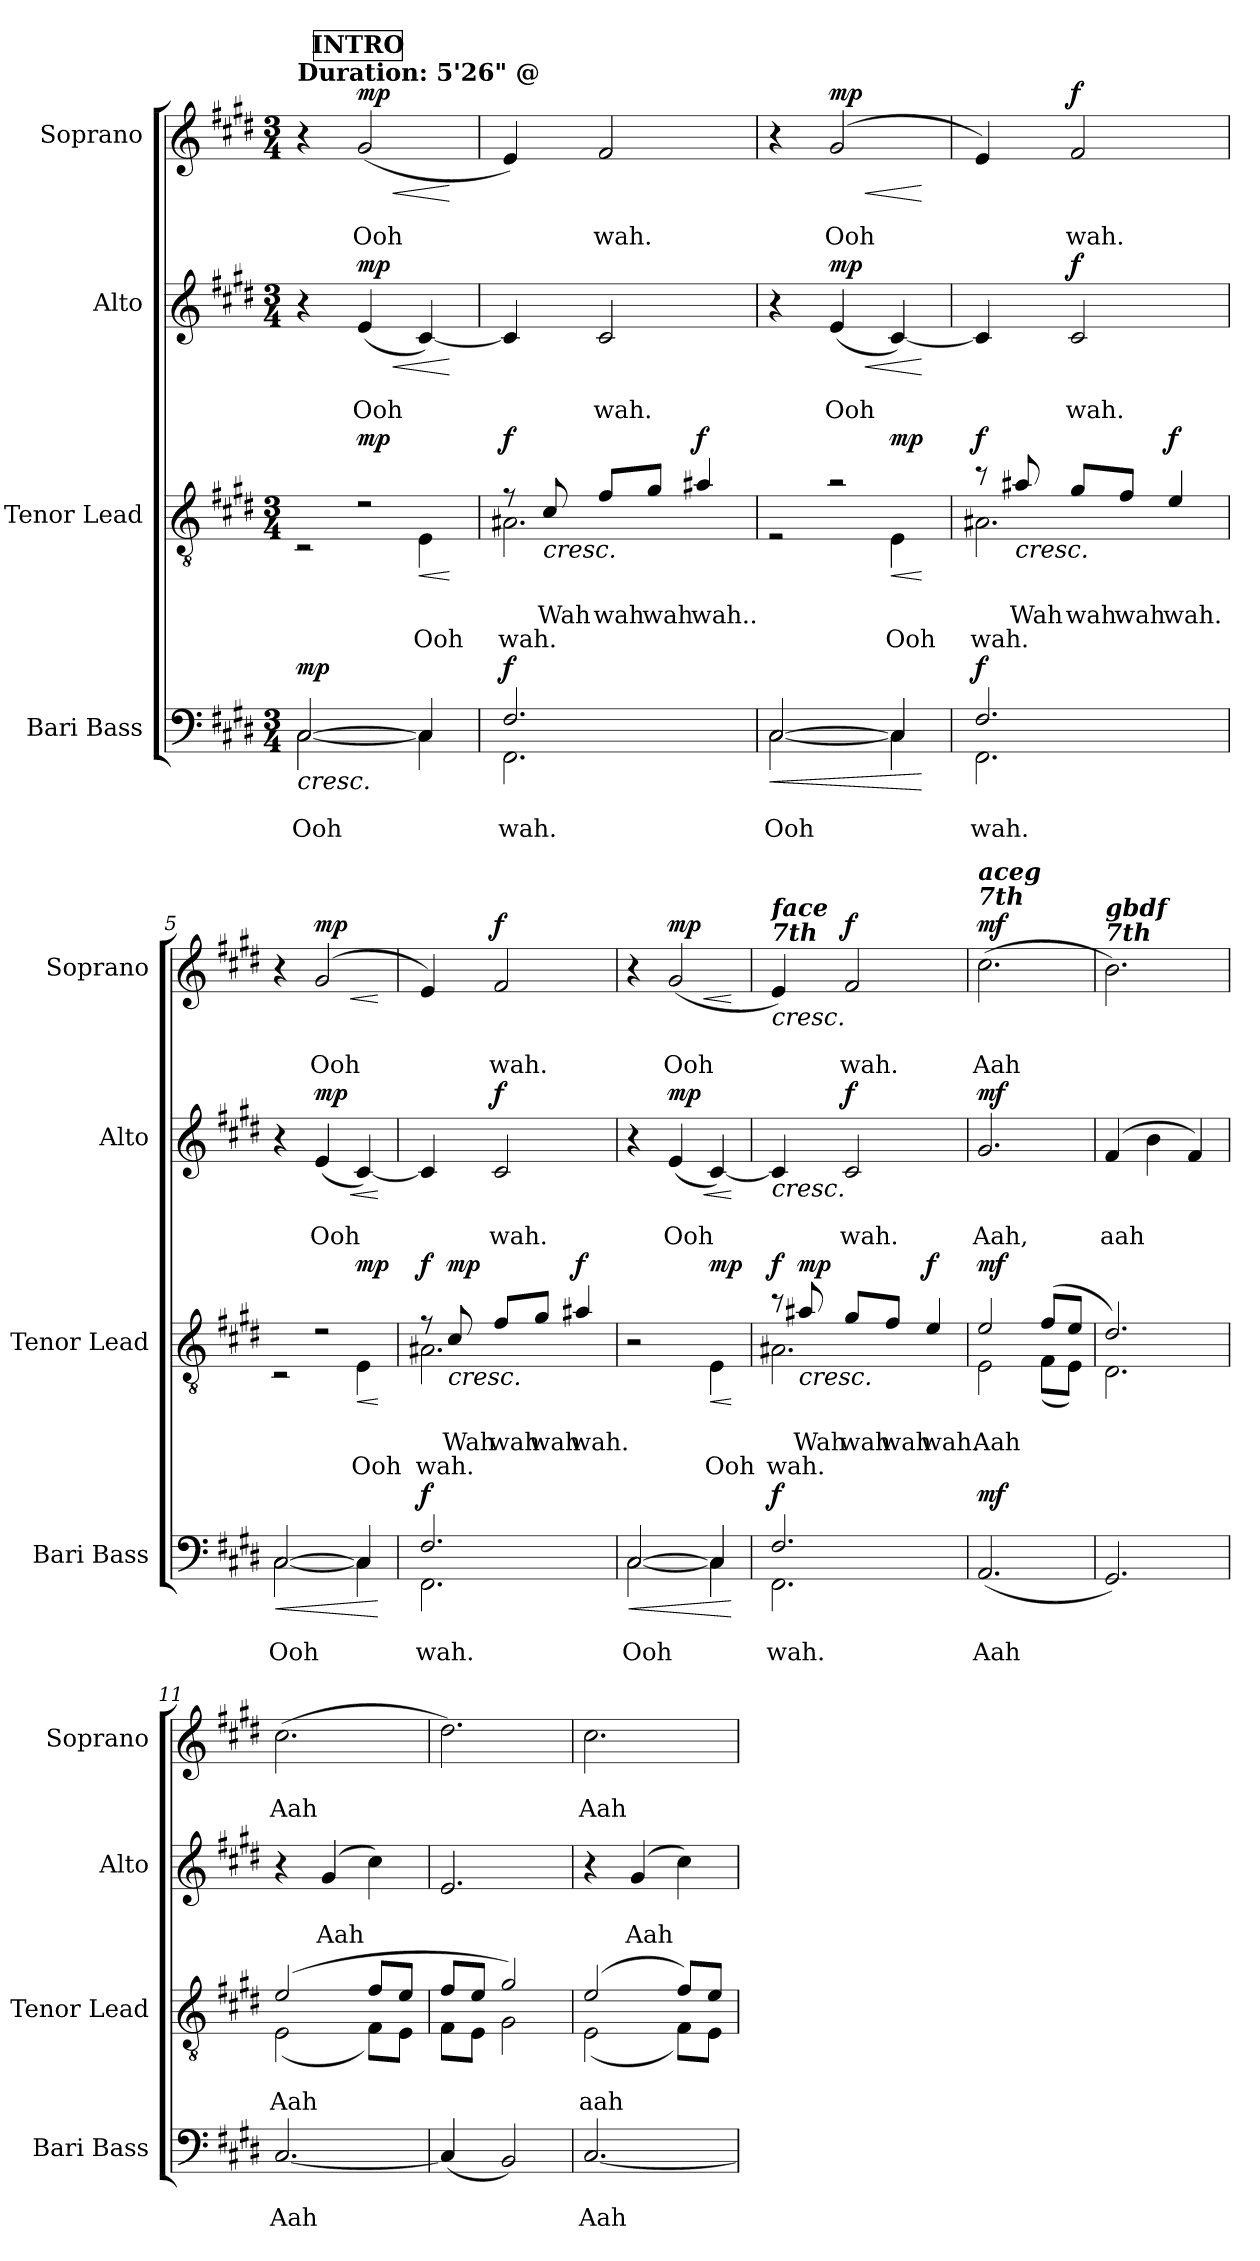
**kern	**text	**text	**dynam	**kern	**text	**text	**text	**dynam	**kern	**text	**text	**dynam	**kern	**text	**text	**dynam
*part4	*part4	*part4	*part4	*part3	*part3	*part3	*part3	*part3	*part2	*part2	*part2	*part2	*part1	*part1	*part1	*part1
*staff4	*staff4	*staff4	*staff4	*staff3	*staff3	*staff3	*staff3	*staff3	*staff2	*staff2	*staff2	*staff2	*staff1	*staff1	*staff1	*staff1
*I"Bari Bass	*	*	*	*I"Tenor Lead	*	*	*	*	*I"Alto	*	*	*	*I"Soprano	*	*	*
*I'Bari Bass	*	*	*	*I'Tenor  Lead	*	*	*	*	*I'Alto	*	*	*	*I'Soprano	*	*	*
*clefF4	*	*	*	*clefGv2	*	*	*	*	*clefG2	*	*	*	*clefG2	*	*	*
*k[f#c#g#d#]	*	*	*	*k[f#c#g#d#]	*	*	*	*	*k[f#c#g#d#]	*	*	*	*k[f#c#g#d#]	*	*	*
*M3/4	*	*	*	*M3/4	*	*	*	*	*M3/4	*	*	*	*M3/4	*	*	*
*MM100	*	*	*	*MM100	*	*	*	*	*MM100	*	*	*	*MM100	*	*	*
!!LO:REH:place=s1:a:B:fs=14:t=INTRO:qo=1
=1	=1	=1	=1	=1	=1	=1	=1	=1	=1	=1	=1	=1	=1	=1	=1	=1
!	!	!	!	!	!	!	!	!	!	!	!	!	!LO:TX:a:B:t=Duration&colon; 5'26" @	!	!	!
!	!	!LO:LY:b	!LO:HP:b	!	!	!	!	!	!	!	!	!	!	!	!	!
*^	*	*	*	*^	*	*	*	*	*	*	*	*	*	*	*	*
!	!	!	!	!LO:DY:n=1:a	!	!	!	!	!	!	!	!	!	!	!	!	!	!
[2C#/	[2C#\	.	Ooh	< mp	4ryy	2r	.	.	.	.	4r	.	.	.	4r	.	.	.
!	!	!	!	!	!	!	!	!	!	!LO:DY:a	!	!	!LO:LY:b	!LO:HP:b	!	!	!LO:LY:b	!LO:HP:b
!	!	!	!	!	!	!	!	!	!	!	!	!	!	!LO:DY:n=1:a	!	!	!	!LO:DY:n=1:a
.	.	.	.	.	2r	.	.	.	.	mp	(<4e/	.	Ooh	< mp	(<2g#/	.	Ooh	< mp
!	!	!	!	!	!	!	!	!	!LO:LY:b	!LO:HP:b	!	!	!	!	!	!	!	!
4C#/]	4C#\]	.	.	.	.	4E\	.	.	Ooh	<	[4c#/)	.	.	.	.	.	.	.
*v	*v	*	*	*	*	*	*	*	*	*	*	*	*	*	*	*	*	*
*	*	*	*	*v	*v	*	*	*	*	*	*	*	*	*	*	*	*
.	.	.	.	.	.	.	.	[	.	.	.	[	.	.	.	[
=2	=2	=2	=2	=2	=2	=2	=2	=2	=2	=2	=2	=2	=2	=2	=2	=2
!	!	!	!	!	!	!	!	!	!	!	!	!	!LO:TX:a:Bi:t=7th	!	!	!
!	!	!	!	!	!	!	!	!	!	!	!	!	!LO:TX:a:Bi:t=face	!	!	!
!	!	!LO:LY:b	!LO:DY:a	!	!	!	!LO:LY:b	!LO:DY:a	!	!	!	!	!	!	!	!
*^	*	*	*	*^	*	*	*	*	*^	*	*	*	*^	*	*	*
2.F#/	2.FF#\	.	wah.	f	8r	2.A#X\	.	.	wah.	f	4c#/]	4ryy	.	.	.	4e/)	4ryy	.	.	.
!	!	!	!	!	!	!	!	!LO:LY:b	!	!LO:HP:b	!	!	!	!	!	!	!	!	!	!
!	!	!	!	!	!	!	!	!	!	!LO:DY:n=1:a	!	!	!	!	!	!	!	!	!	!
!	!	!	!	!	!	!	!	!	!	!LO:DY:n=2:a	!	!	!	!	!	!	!	!	!	!
.	.	.	.	.	8c#/	.	.	Wah	.	< mf mp	.	.	.	.	.	.	.	.	.	.
!	!	!	!	!	!	!	!	!LO:LY:b	!	!	!	!	!	!LO:LY:b	!LO:DY:a	!	!	!	!LO:LY:b	!
!	!	!	!	!	!	!	!	!	!	!	!	!	!	!	!LO:DY:n=1:a	!	!	!	!	!LO:DY:a
!	!	!	!	!	!	!	!	!	!	!	!	!	!	!	!	!	!	!	!	!LO:DY:n=1:a
.	.	.	.	.	8f#/L	.	.	wah	.	.	2c#/	4c#/yy	.	wah.	mf mf	2f#/	4f#/yy	.	wah.	mf f
!	!	!	!	!	!	!	!	!LO:LY:b	!	!	!	!	!	!	!	!	!	!	!	!
.	.	.	.	.	8g#/J	.	.	wah	.	.	.	.	.	.	.	.	.	.	.	.
!	!	!	!	!	!	!	!	!LO:LY:b	!	!LO:DY:n=3:a	!	!	!	!	!	!	!	!	!	!
.	.	.	.	.	4a#X/	.	.	wah..	.	f	.	4c#/yy	.	.	.	.	4f#/yy	.	.	.
*v	*v	*	*	*	*	*	*	*	*	*	*v	*v	*	*	*	*v	*v	*	*	*
*	*	*	*	*v	*v	*	*	*	*	*	*	*	*	*	*	*	*
.	.	.	.	.	.	.	.	[	.	.	.	.	.	.	.	.
=3	=3	=3	=3	=3	=3	=3	=3	=3	=3	=3	=3	=3	=3	=3	=3	=3
!	!	!LO:LY:b	!LO:HP:b	!	!	!	!	!	!	!	!	!	!	!	!	!
*^	*	*	*	*^	*	*	*	*	*	*	*	*	*^	*	*	*
!	!	!	!	!LO:DY:n=1:a	!	!	!	!	!	!	!	!	!	!	!	!	!	!	!
!	!	!	!	!LO:DY:n=2:a	!	!	!	!	!	!	!	!	!	!	!	!	!	!	!
[2C#/	[2C#\	.	Ooh	< mp mp	4ryy	2r	.	.	.	.	4r	.	.	.	4r	4ryy	.	.	.
!	!	!	!	!	!	!	!	!	!	!	!	!	!LO:LY:b	!LO:HP:b	!	!	!	!LO:LY:b	!LO:HP:b
!	!	!	!	!	!	!	!	!	!	!	!	!	!	!LO:DY:n=1:a	!	!	!	!	!LO:DY:n=1:a
.	.	.	.	.	2r	.	.	.	.	.	(<4e/	.	Ooh	< mp	(<2g#/	4g#/yy	.	Ooh	< mp
!	!	!	!	!	!	!	!	!	!LO:LY:b	!LO:HP:b	!	!	!	!	!	!	!	!	!
!	!	!	!	!	!	!	!	!	!	!LO:DY:n=1:a	!	!	!	!	!	!	!	!	!
4C#/]	4C#\]	.	.	.	.	4E\	.	.	Ooh	< mp	[4c#/)	.	.	.	.	4ryy	.	.	.
*v	*v	*	*	*	*	*	*	*	*	*	*	*	*	*	*v	*v	*	*	*
*	*	*	*	*v	*v	*	*	*	*	*	*	*	*	*	*	*	*
.	.	.	[	.	.	.	.	[	.	.	.	[	.	.	.	[
=4	=4	=4	=4	=4	=4	=4	=4	=4	=4	=4	=4	=4	=4	=4	=4	=4
!	!	!	!	!	!	!	!	!	!	!	!	!	!LO:TX:a:Bi:t=7th	!	!	!
!	!	!	!	!	!	!	!	!	!	!	!	!	!LO:TX:a:Bi:t=face	!	!	!
!	!	!LO:LY:b	!LO:DY:a	!	!	!	!LO:LY:b	!LO:DY:a	!	!	!	!	!	!	!	!
*^	*	*	*	*^	*	*	*	*	*^	*	*	*	*^	*	*	*
2.F#/	2.FF#\	.	wah.	f	8r	2.A#X\	.	.	wah.	f	4c#/]	4ryy	.	.	.	4e/)	4ryy	.	.	.
!	!	!	!	!	!	!	!	!LO:LY:b	!	!LO:HP:b	!	!	!	!	!	!	!	!	!	!
!	!	!	!	!	!	!	!	!	!	!LO:DY:n=1:a	!	!	!	!	!	!	!	!	!	!
!	!	!	!	!	!	!	!	!	!	!LO:DY:n=2:a	!	!	!	!	!	!	!	!	!	!
.	.	.	.	.	8a#X/	.	.	Wah	.	< mf mp	.	.	.	.	.	.	.	.	.	.
!	!	!	!	!	!	!	!	!LO:LY:b	!	!	!	!	!	!LO:LY:b	!LO:DY:a	!	!	!	!LO:LY:b	!LO:DY:a
.	.	.	.	.	8g#/L	.	.	wah	.	.	2c#/	4c#/yy	.	wah.	f	2f#/	4f#/yy	.	wah.	f
!	!	!	!	!	!	!	!	!LO:LY:b	!	!	!	!	!	!	!	!	!	!	!	!
.	.	.	.	.	8f#/J	.	.	wah	.	.	.	.	.	.	.	.	.	.	.	.
!	!	!	!	!	!	!	!	!LO:LY:b	!	!LO:DY:n=3:a	!	!	!	!	!	!	!	!	!	!
.	.	.	.	.	4e/	.	.	wah.	.	f	.	4c#/yy	.	.	.	.	4f#/yy	.	.	.
*v	*v	*	*	*	*	*	*	*	*	*	*v	*v	*	*	*	*v	*v	*	*	*
*	*	*	*	*v	*v	*	*	*	*	*	*	*	*	*	*	*	*
.	.	.	.	.	.	.	.	[	.	.	.	.	.	.	.	.
=5	=5	=5	=5	=5	=5	=5	=5	=5	=5	=5	=5	=5	=5	=5	=5	=5
!	!	!LO:LY:b	!LO:HP:b	!	!	!	!	!	!	!	!	!	!	!	!	!
*^	*	*	*	*^	*	*	*	*	*	*	*	*	*^	*	*	*
!	!	!	!	!LO:DY:n=1:a	!	!	!	!	!	!	!	!	!	!	!	!	!	!	!
!	!	!	!	!LO:DY:n=2:a	!	!	!	!	!	!	!	!	!	!	!	!	!	!	!
[2C#/	[2C#\	.	Ooh	< mp mp	4ryy	2r	.	.	.	.	4r	.	.	.	4r	4ryy	.	.	.
!	!	!	!	!	!	!	!	!	!	!	!	!	!LO:LY:b	!LO:HP:b	!	!	!	!LO:LY:b	!LO:HP:b
!	!	!	!	!	!	!	!	!	!	!	!	!	!	!LO:DY:n=1:a	!	!	!	!	!LO:DY:n=1:a
.	.	.	.	.	2r	.	.	.	.	.	(<4e/	.	Ooh	< mp	(<2g#/	4g#/yy	.	Ooh	< mp
!	!	!	!	!	!	!	!	!	!LO:LY:b	!LO:HP:b	!	!	!	!	!	!	!	!	!
!	!	!	!	!	!	!	!	!	!	!LO:DY:n=1:a	!	!	!	!	!	!	!	!	!
4C#/]	4C#\]	.	.	.	.	4E\	.	.	Ooh	< mp	[4c#/)	.	.	.	.	4ryy	.	.	.
*v	*v	*	*	*	*	*	*	*	*	*	*	*	*	*	*v	*v	*	*	*
*	*	*	*	*v	*v	*	*	*	*	*	*	*	*	*	*	*	*
.	.	.	[	.	.	.	.	[	.	.	.	[	.	.	.	[
=6	=6	=6	=6	=6	=6	=6	=6	=6	=6	=6	=6	=6	=6	=6	=6	=6
!	!	!	!	!	!	!	!	!	!	!	!	!	!LO:TX:a:Bi:t=7th	!	!	!
!	!	!	!	!	!	!	!	!	!	!	!	!	!LO:TX:a:Bi:t=face	!	!	!
!	!	!LO:LY:b	!LO:DY:a	!	!	!	!LO:LY:b	!LO:DY:a	!	!	!	!	!	!	!	!
*^	*	*	*	*^	*	*	*	*	*^	*	*	*	*^	*	*	*
*	*^	*	*	*	*	*	*	*	*	*	*	*^	*	*	*	*	*	*	*	*
2.F#/	2.FF#\	2F#/yy	.	wah.	f	8r	2.A#X\	.	.	wah.	f	4c#/]	4ryy	4ryy	.	.	.	4e/)	4ryy	.	.	.
!	!	!	!	!	!	!	!	!	!LO:LY:b	!	!LO:HP:b	!	!	!	!	!	!	!	!	!	!	!
!	!	!	!	!	!	!	!	!	!	!	!LO:DY:n=1:a	!	!	!	!	!	!	!	!	!	!	!
.	.	.	.	.	.	8c#/	.	.	Wah	.	< mp	.	.	.	.	.	.	.	.	.	.	.
!	!	!	!	!	!	!	!	!	!LO:LY:b	!	!	!	!	!	!	!LO:LY:b	!LO:DY:a	!	!	!	!LO:LY:b	!LO:DY:a
.	.	.	.	.	.	8f#/L	.	.	wah	.	.	2c#/	2ryy	4e/yy	.	wah.	f	2f#/	4f#/yy	.	wah.	f
!	!	!	!	!	!	!	!	!	!LO:LY:b	!	!	!	!	!	!	!	!	!	!	!	!	!
.	.	.	.	.	.	8g#/J	.	.	wah	.	.	.	.	.	.	.	.	.	.	.	.	.
!	!	!	!	!	!	!	!	!	!LO:LY:b	!	!LO:DY:n=2:a	!	!	!	!	!	!	!	!	!	!	!
.	.	4F#/yy	.	.	.	4a#X/	.	.	wah.	.	f	.	.	4e/yy	.	.	.	.	4f#/yy	.	.	.
*v	*v	*v	*	*	*	*	*	*	*	*	*	*v	*v	*v	*	*	*	*v	*v	*	*	*
*	*	*	*	*v	*v	*	*	*	*	*	*	*	*	*	*	*	*
.	.	.	.	.	.	.	.	[	.	.	.	.	.	.	.	.
=7	=7	=7	=7	=7	=7	=7	=7	=7	=7	=7	=7	=7	=7	=7	=7	=7
!	!	!LO:LY:b	!LO:HP:b	!	!	!	!	!	!	!	!	!	!	!	!	!
*^	*	*	*	*^	*	*	*	*	*	*	*	*	*	*	*	*
!	!	!	!	!LO:DY:n=1:a	!	!	!	!	!	!	!	!	!	!	!	!	!	!
!	!	!	!	!LO:DY:n=2:a	!	!	!	!	!	!	!	!	!	!	!	!	!	!
[2C#/	[2C#\	.	Ooh	< mp mp	4ryy	2r	.	.	.	.	4r	.	.	.	4r	.	.	.
!	!	!	!	!	!	!	!	!	!	!	!	!	!LO:LY:b	!LO:HP:b	!	!	!LO:LY:b	!LO:HP:b
!	!	!	!	!	!	!	!	!	!	!	!	!	!	!LO:DY:n=1:a	!	!	!	!LO:DY:n=1:a
.	.	.	.	.	2ryy	.	.	.	.	.	(<4e/	.	Ooh	< mp	(<2g#/	.	Ooh	< mp
!	!	!	!	!	!	!	!	!	!LO:LY:b	!LO:HP:b	!	!	!	!	!	!	!	!
!	!	!	!	!	!	!	!	!	!	!LO:DY:n=1:a	!	!	!	!	!	!	!	!
4C#/]	4C#\]	.	.	.	.	4E\	.	.	Ooh	< mp	[4c#/)	.	.	.	.	.	.	.
*v	*v	*	*	*	*	*	*	*	*	*	*	*	*	*	*	*	*	*
*	*	*	*	*v	*v	*	*	*	*	*	*	*	*	*	*	*	*
.	.	.	[	.	.	.	.	[	.	.	.	[	.	.	.	[
!!LO:LB:g=z
=8	=8	=8	=8	=8	=8	=8	=8	=8	=8	=8	=8	=8	=8	=8	=8	=8
!	!	!	!	!	!	!	!	!	!	!	!	!	!LO:TX:a:Bi:t=7th	!	!	!
!	!	!	!	!	!	!	!	!	!	!	!	!	!LO:TX:a:Bi:t=face	!	!	!
!	!	!LO:LY:b	!LO:DY:a	!	!	!	!LO:LY:b	!LO:DY:a	!	!	!	!LO:HP:b	!	!	!	!LO:HP:b
*^	*	*	*	*^	*	*	*	*	*	*	*	*	*	*	*	*
2.F#/	2.FF#\	.	wah.	f	8r	2.A#X\	.	.	wah.	f	4c#/]	.	.	<	4e/)	.	.	<
!	!	!	!	!	!	!	!	!LO:LY:b	!	!LO:HP:b	!	!	!	!	!	!	!	!
!	!	!	!	!	!	!	!	!	!	!LO:DY:n=1:a	!	!	!	!	!	!	!	!
.	.	.	.	.	8a#X/	.	.	Wah	.	< mp	.	.	.	.	.	.	.	.
!	!	!	!	!	!	!	!	!LO:LY:b	!	!	!	!	!LO:LY:b	!LO:DY:a	!	!	!LO:LY:b	!LO:DY:a
.	.	.	.	.	8g#/L	.	.	wah	.	.	2c#/	.	wah.	f	2f#/	.	wah.	f
!	!	!	!	!	!	!	!	!LO:LY:b	!	!	!	!	!	!	!	!	!	!
.	.	.	.	.	8f#/J	.	.	wah	.	.	.	.	.	.	.	.	.	.
!	!	!	!	!	!	!	!	!LO:LY:b	!	!LO:DY:n=2:a	!	!	!	!	!	!	!	!
.	.	.	.	.	4e/	.	.	wah.	.	f	.	.	.	.	.	.	.	.
*v	*v	*	*	*	*	*	*	*	*	*	*	*	*	*	*	*	*	*
*	*	*	*	*v	*v	*	*	*	*	*	*	*	*	*	*	*	*
.	.	.	[	.	.	.	.	[	.	.	.	[	.	.	.	[
=9	=9	=9	=9	=9	=9	=9	=9	=9	=9	=9	=9	=9	=9	=9	=9	=9
!	!	!	!	!	!	!	!	!	!	!	!	!	!LO:TX:a:Bi:t=7th	!	!	!
!	!	!	!	!	!	!	!	!	!	!	!	!	!LO:TX:a:Bi:t=aceg	!	!	!
!	!	!LO:LY:b	!LO:DY:a	!	!	!LO:LY:b	!	!LO:DY:a	!	!	!LO:LY:b	!LO:DY:a	!	!	!LO:LY:b	!LO:DY:a
*	*	*	*	*^	*	*	*	*	*	*	*	*	*	*	*	*
(<2.AA/	.	Aah	mf	2e/	2E\	.	Aah	.	mf	2.g#/	.	Aah,	mf	(>2.cc#\	.	Aah	mf
.	.	.	.	(>8f#/L	(<8F#\L	.	.	.	.	.	.	.	.	.	.	.	.
.	.	.	.	8e/J	8E\J)	.	.	.	.	.	.	.	.	.	.	.	.
=10	=10	=10	=10	=10	=10	=10	=10	=10	=10	=10	=10	=10	=10	=10	=10	=10	=10
!	!	!	!	!	!	!	!	!	!	!	!	!	!	!LO:TX:a:Bi:t=7th	!	!	!
!	!	!	!	!	!	!	!	!	!	!	!	!	!	!LO:TX:a:Bi:t=gbdf	!	!	!
!	!	!	!	!	!	!	!	!	!	!	!	!LO:LY:b	!	!	!	!	!
2.GG#/)	.	.	.	2.d#/)	2.D#\	.	.	.	.	(>4f#/	.	aah	.	2.b\)	.	.	.
.	.	.	.	.	.	.	.	.	.	4b\	.	.	.	.	.	.	.
.	.	.	.	.	.	.	.	.	.	4f#/)	.	.	.	.	.	.	.
=11	=11	=11	=11	=11	=11	=11	=11	=11	=11	=11	=11	=11	=11	=11	=11	=11	=11
!	!	!LO:LY:b	!	!	!	!	!LO:LY:b	!	!	!	!	!	!	!	!	!LO:LY:b	!
[2.C#/	.	Aah	.	(>2e/	(<2E\	.	Aah	.	.	4r	.	.	.	(>2.cc#\	.	Aah	.
!	!	!	!	!	!	!	!	!	!	!	!	!LO:LY:b	!	!	!	!	!
.	.	.	.	.	.	.	.	.	.	(>4g#/	.	Aah	.	.	.	.	.
.	.	.	.	8f#/L	8F#\L)	.	.	.	.	4cc#\)	.	.	.	.	.	.	.
.	.	.	.	8e/J	8E\J	.	.	.	.	.	.	.	.	.	.	.	.
=12	=12	=12	=12	=12	=12	=12	=12	=12	=12	=12	=12	=12	=12	=12	=12	=12	=12
(<4C#/]	.	.	.	8f#/L	8F#\L	.	.	.	.	2.e/	.	.	.	2.dd#\)	.	.	.
.	.	.	.	8e/J	8E\J	.	.	.	.	.	.	.	.	.	.	.	.
2BB/)	.	.	.	2g#/)	2G#\	.	.	.	.	.	.	.	.	.	.	.	.
=13	=13	=13	=13	=13	=13	=13	=13	=13	=13	=13	=13	=13	=13	=13	=13	=13	=13
!	!	!LO:LY:b	!	!	!	!	!LO:LY:b	!	!	!	!	!	!	!	!	!LO:LY:b	!
[2.C#/	.	Aah	.	(>2e/	(<2E\	.	aah	.	.	4r	.	.	.	2.cc#\	.	Aah	.
!	!	!	!	!	!	!	!	!	!	!	!	!LO:LY:b	!	!	!	!	!
.	.	.	.	.	.	.	.	.	.	(>4g#/	.	Aah	.	.	.	.	.
.	.	.	.	8f#/L)	8F#\L)	.	.	.	.	4cc#\)	.	.	.	.	.	.	.
.	.	.	.	8e/J	8E\J	.	.	.	.	.	.	.	.	.	.	.	.
*	*	*	*	*v	*v	*	*	*	*	*	*	*	*	*	*	*	*
=	=	=	=	=	=	=	=	=	=	=	=	=	=	=	=	=
*-	*-	*-	*-	*-	*-	*-	*-	*-	*-	*-	*-	*-	*-	*-	*-	*-
